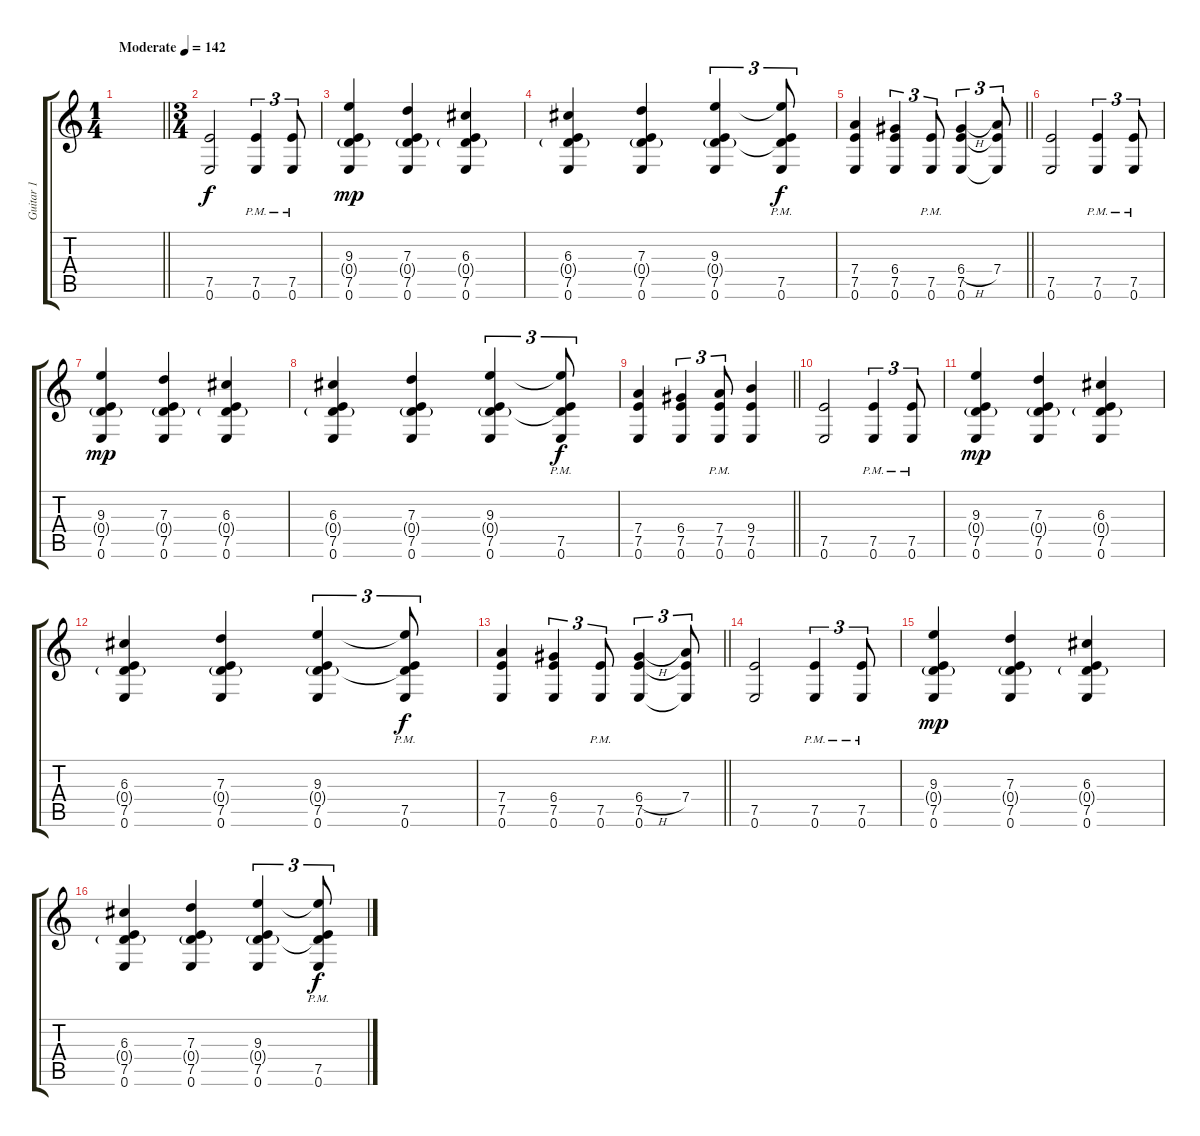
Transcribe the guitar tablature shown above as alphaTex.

\track ("Guitar 1" "Guitar 1") {instrument distortionguitar}
\staff {score tabs}
\tuning (E4 B3 G3 D3 A2 E2) {hide}
\ts (1 4)
\tempo (142 "Moderate")
\clef g2
\barLineRight lightlight
\ks c
|
\ts (3 4)
\section ("" "")
(7.5 0.6).2 (7.5{pm} 0.6{pm}).4{tu (3 2)} (7.5{pm} 0.6{pm}).8{tu (3 2)} |
(9.3 0.4{g} 7.5 0.6).4{dy mp} (7.3 0.4{g} 7.5 0.6).4 (6.3 0.4{g} 7.5 0.6).4 |
(6.3 0.4{g} 7.5 0.6).4 (7.3 0.4{g} 7.5 0.6).4 (9.3 0.4{g} 7.5 0.6).4{tu (3 2)} (9.3{t} 0.4{t} 7.5{pm} 0.6{pm}).8{tu (3 2) dy f} |
\barLineRight lightlight
(7.4 7.5 0.6).4 (6.4 7.5 0.6).4{tu (3 2)} (7.5{pm} 0.6{pm}).8{tu (3 2)} (6.4{h} 7.5 0.6).4{tu (3 2)} (7.4 7.5{t} 0.6{t}).8{tu (3 2)} |
(7.5 0.6).2 (7.5{pm} 0.6{pm}).4{tu (3 2)} (7.5{pm} 0.6{pm}).8{tu (3 2)} |
(9.3 0.4{g} 7.5 0.6).4{dy mp} (7.3 0.4{g} 7.5 0.6).4 (6.3 0.4{g} 7.5 0.6).4 |
(6.3 0.4{g} 7.5 0.6).4 (7.3 0.4{g} 7.5 0.6).4 (9.3 0.4{g} 7.5 0.6).4{tu (3 2)} (9.3{t} 0.4{t} 7.5{pm} 0.6{pm}).8{tu (3 2) dy f} |
\barLineRight lightlight
(7.4 7.5 0.6).4 (6.4 7.5 0.6).4{tu (3 2)} (7.4 7.5{pm} 0.6{pm}).8{tu (3 2)} (9.4 7.5 0.6).4 |
(7.5 0.6).2 (7.5{pm} 0.6{pm}).4{tu (3 2)} (7.5{pm} 0.6{pm}).8{tu (3 2)} |
(9.3 0.4{g} 7.5 0.6).4{dy mp} (7.3 0.4{g} 7.5 0.6).4 (6.3 0.4{g} 7.5 0.6).4 |
(6.3 0.4{g} 7.5 0.6).4 (7.3 0.4{g} 7.5 0.6).4 (9.3 0.4{g} 7.5 0.6).4{tu (3 2)} (9.3{t} 0.4{t} 7.5{pm} 0.6{pm}).8{tu (3 2) dy f} |
\barLineRight lightlight
(7.4 7.5 0.6).4 (6.4 7.5 0.6).4{tu (3 2)} (7.5{pm} 0.6{pm}).8{tu (3 2)} (6.4{h} 7.5 0.6).4{tu (3 2)} (7.4 7.5{t} 0.6{t}).8{tu (3 2)} |
(7.5 0.6).2 (7.5{pm} 0.6{pm}).4{tu (3 2)} (7.5{pm} 0.6{pm}).8{tu (3 2)} |
(9.3 0.4{g} 7.5 0.6).4{dy mp} (7.3 0.4{g} 7.5 0.6).4 (6.3 0.4{g} 7.5 0.6).4 |
(6.3 0.4{g} 7.5 0.6).4 (7.3 0.4{g} 7.5 0.6).4 (9.3 0.4{g} 7.5 0.6).4{tu (3 2)} (9.3{t} 0.4{t} 7.5{pm} 0.6{pm}).8{tu (3 2) dy f}
